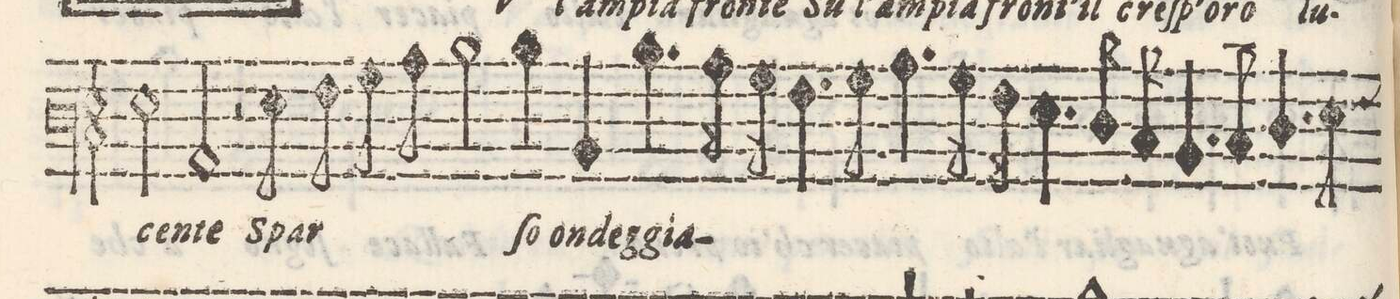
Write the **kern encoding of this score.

**kern	**text
*I"BASSO	*
*clefF3	*
*k[]	*
*met(C)	*
*M2/1	*
2G\	-cen-
2C/	-te
2r	.
=6-	=6-
8G\	Spar-
8A\	.
8B\	.
8c\	.
2d\	.
4d\	ſo
4D/	on-
4.d\	-deg-
16c\	-gia-
16B\	.
=7-	=7-
4.A\	.
8B\	.
4.c\	.
16B\	.
16A\	.
4.G\	.
16F/	.
16E/	.
4.D/	.
8E/	.
=8-	=8-
4.F/	.
8G\	.
*-	*-
